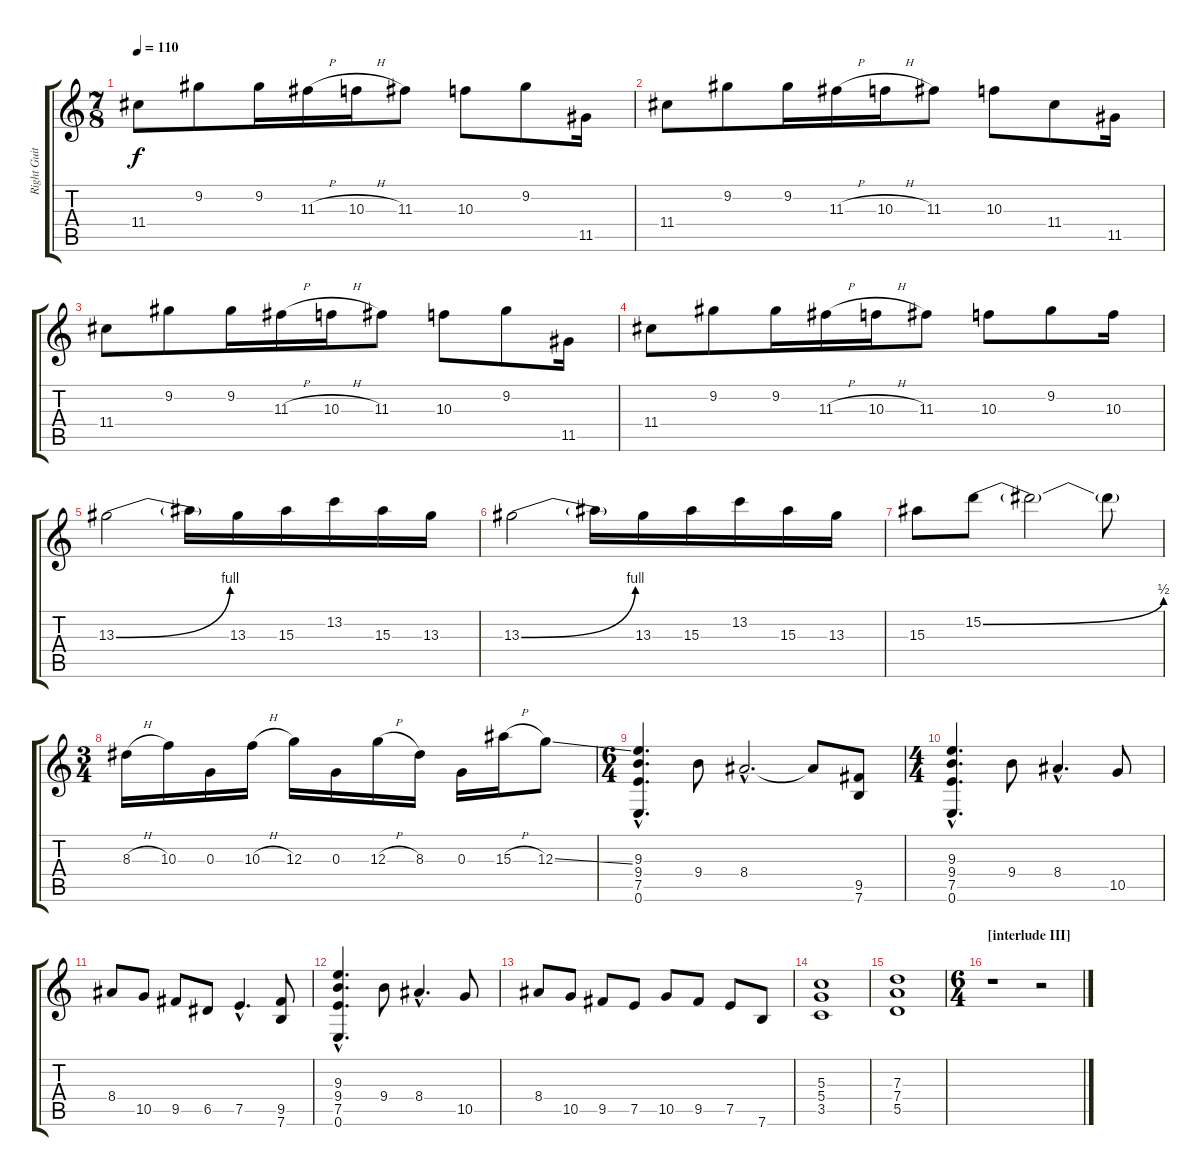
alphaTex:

\track ("Right Guitar" "Right Guit") {instrument distortionguitar}
\staff {score tabs}
\tuning (E4 B3 G3 D3 A2 E2) {hide}
\ts (7 8)
\tempo 110
\clef g2
\ks c
11.4.8{dy f} 9.2.8 9.2.16 11.3{h}.16 10.3{h}.16 11.3.8 10.3.8 9.2.8 11.5.16 |
11.4.8 9.2.8 9.2.16 11.3{h}.16 10.3{h}.16 11.3.8 10.3.8 11.4.8 11.5.16 |
11.4.8 9.2.8 9.2.16 11.3{h}.16 10.3{h}.16 11.3.8 10.3.8 9.2.8 11.5.16 |
11.4.8 9.2.8 9.2.16 11.3{h}.16 10.3{h}.16 11.3.8 10.3.8 9.2.8 10.3.16 |
13.3{be (bend 0 0 60 4)}.2 13.3{t}.16 13.3.16 15.3.16 13.2.16 15.3.16 13.3.16 |
13.3{be (bend 0 0 60 4)}.2 13.3{t}.16 13.3.16 15.3.16 13.2.16 15.3.16 13.3.16 |
15.3.8 15.2{be (bend 0 0 60 2)}.8 15.2{t}.2 15.2{t}.8 |
\ts (3 4)
8.3{h}.16 10.3.16 0.3.16 10.3{h}.16 12.3.16 0.3.16 12.3{h}.16 8.3.16 0.3.16 15.3{h}.16 12.3{ss}.8 |
\ts (6 4)
(9.3{hac} 9.4{hac} 7.5{hac} 0.6{hac}).4{d} 9.4.8 8.4{hac}.2{d} 8.4{t}.8 (9.5 7.6).8 |
\ts (4 4)
(9.3{hac} 9.4{hac} 7.5{hac} 0.6{hac}).4{d} 9.4.8 8.4{hac}.4{d} 10.5.8 |
8.4.8 10.5.8 9.5.8 6.5.8 7.5{hac}.4{d} (9.5 7.6).8 |
(9.3{hac} 9.4{hac} 7.5{hac} 0.6{hac}).4{d} 9.4.8 8.4{hac}.4{d} 10.5.8 |
8.4.8 10.5.8 9.5.8 7.5.8 10.5.8 9.5.8 7.5.8 7.6.8 |
(5.3 5.4 3.5).1 |
(7.3 7.4 5.5).1 |
\ts (6 4)
\section ("" "[interlude III]")
r.1 r.2
